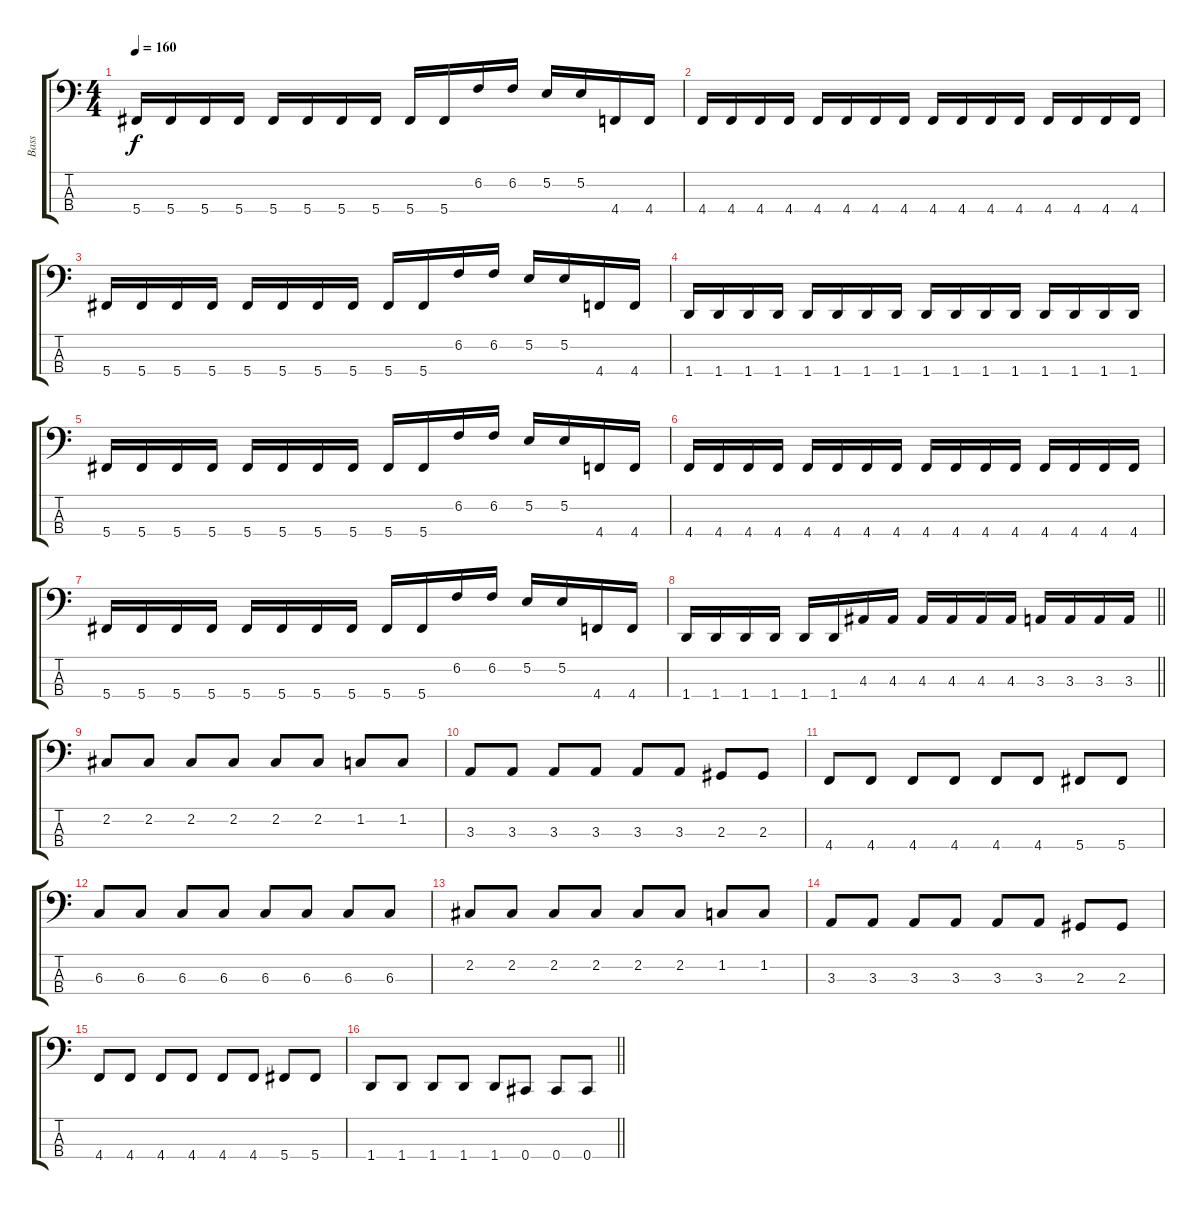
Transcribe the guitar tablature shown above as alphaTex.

\track ("Bass" "Bass") {instrument electricbassfinger}
\staff {score tabs}
\tuning (E2 B1 Gb1 Db1) {hide}
\ts (4 4)
\tempo 160
\clef f4
\ks c
5.4.16{dy f} 5.4.16 5.4.16 5.4.16 5.4.16 5.4.16 5.4.16 5.4.16 5.4.16 5.4.16 6.2.16 6.2.16 5.2.16 5.2.16 4.4.16 4.4.16 |
4.4.16 4.4.16 4.4.16 4.4.16 4.4.16 4.4.16 4.4.16 4.4.16 4.4.16 4.4.16 4.4.16 4.4.16 4.4.16 4.4.16 4.4.16 4.4.16 |
5.4.16 5.4.16 5.4.16 5.4.16 5.4.16 5.4.16 5.4.16 5.4.16 5.4.16 5.4.16 6.2.16 6.2.16 5.2.16 5.2.16 4.4.16 4.4.16 |
1.4.16 1.4.16 1.4.16 1.4.16 1.4.16 1.4.16 1.4.16 1.4.16 1.4.16 1.4.16 1.4.16 1.4.16 1.4.16 1.4.16 1.4.16 1.4.16 |
5.4.16 5.4.16 5.4.16 5.4.16 5.4.16 5.4.16 5.4.16 5.4.16 5.4.16 5.4.16 6.2.16 6.2.16 5.2.16 5.2.16 4.4.16 4.4.16 |
4.4.16 4.4.16 4.4.16 4.4.16 4.4.16 4.4.16 4.4.16 4.4.16 4.4.16 4.4.16 4.4.16 4.4.16 4.4.16 4.4.16 4.4.16 4.4.16 |
5.4.16 5.4.16 5.4.16 5.4.16 5.4.16 5.4.16 5.4.16 5.4.16 5.4.16 5.4.16 6.2.16 6.2.16 5.2.16 5.2.16 4.4.16 4.4.16 |
\barLineRight lightlight
1.4.16 1.4.16 1.4.16 1.4.16 1.4.16 1.4.16 4.3.16 4.3.16 4.3.16 4.3.16 4.3.16 4.3.16 3.3.16 3.3.16 3.3.16 3.3.16 |
2.2.8 2.2.8 2.2.8 2.2.8 2.2.8 2.2.8 1.2.8 1.2.8 |
3.3.8 3.3.8 3.3.8 3.3.8 3.3.8 3.3.8 2.3.8 2.3.8 |
4.4.8 4.4.8 4.4.8 4.4.8 4.4.8 4.4.8 5.4.8 5.4.8 |
6.3.8 6.3.8 6.3.8 6.3.8 6.3.8 6.3.8 6.3.8 6.3.8 |
2.2.8 2.2.8 2.2.8 2.2.8 2.2.8 2.2.8 1.2.8 1.2.8 |
3.3.8 3.3.8 3.3.8 3.3.8 3.3.8 3.3.8 2.3.8 2.3.8 |
4.4.8 4.4.8 4.4.8 4.4.8 4.4.8 4.4.8 5.4.8 5.4.8 |
\barLineRight lightlight
1.4.8 1.4.8 1.4.8 1.4.8 1.4.8 0.4.8 0.4.8 0.4.8
